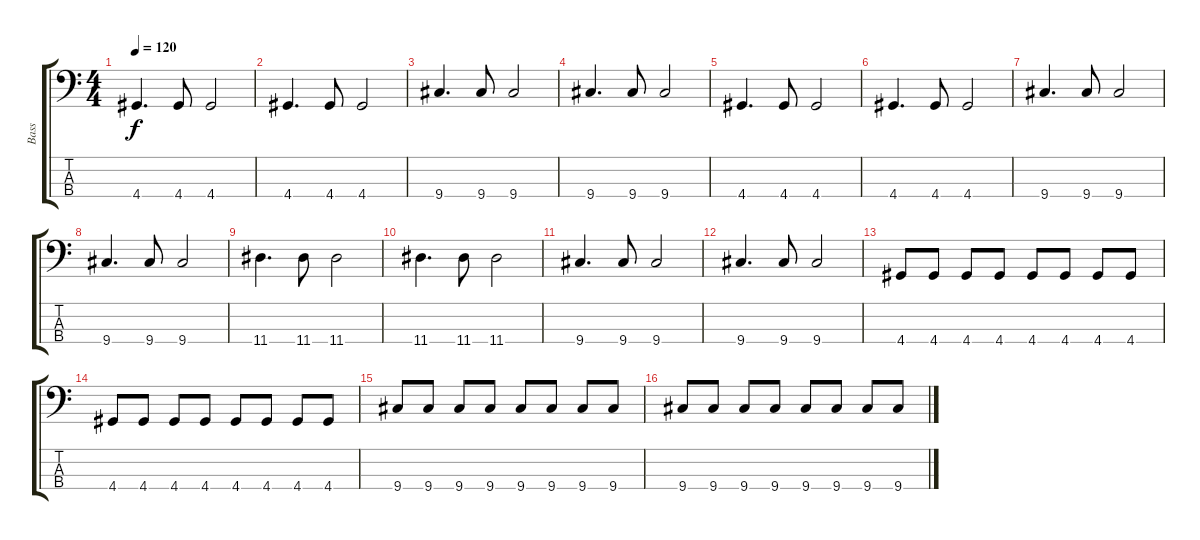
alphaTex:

\track ("Bass" "Bass") {instrument electricbassfinger}
\staff {score tabs}
\tuning (G2 D2 A1 E1) {hide}
\ts (4 4)
\tempo 120
\clef f4
\ks c
4.4.4{d dy f} 4.4.8 4.4.2 |
4.4.4{d} 4.4.8 4.4.2 |
9.4.4{d} 9.4.8 9.4.2 |
9.4.4{d} 9.4.8 9.4.2 |
4.4.4{d} 4.4.8 4.4.2 |
4.4.4{d} 4.4.8 4.4.2 |
9.4.4{d} 9.4.8 9.4.2 |
9.4.4{d} 9.4.8 9.4.2 |
11.4.4{d} 11.4.8 11.4.2 |
11.4.4{d} 11.4.8 11.4.2 |
9.4.4{d} 9.4.8 9.4.2 |
9.4.4{d} 9.4.8 9.4.2 |
4.4.8{volume 8} 4.4.8 4.4.8 4.4.8 4.4.8 4.4.8 4.4.8 4.4.8 |
4.4.8 4.4.8 4.4.8 4.4.8 4.4.8 4.4.8 4.4.8 4.4.8 |
9.4.8 9.4.8 9.4.8 9.4.8 9.4.8 9.4.8 9.4.8 9.4.8 |
9.4.8 9.4.8 9.4.8 9.4.8 9.4.8 9.4.8 9.4.8 9.4.8
